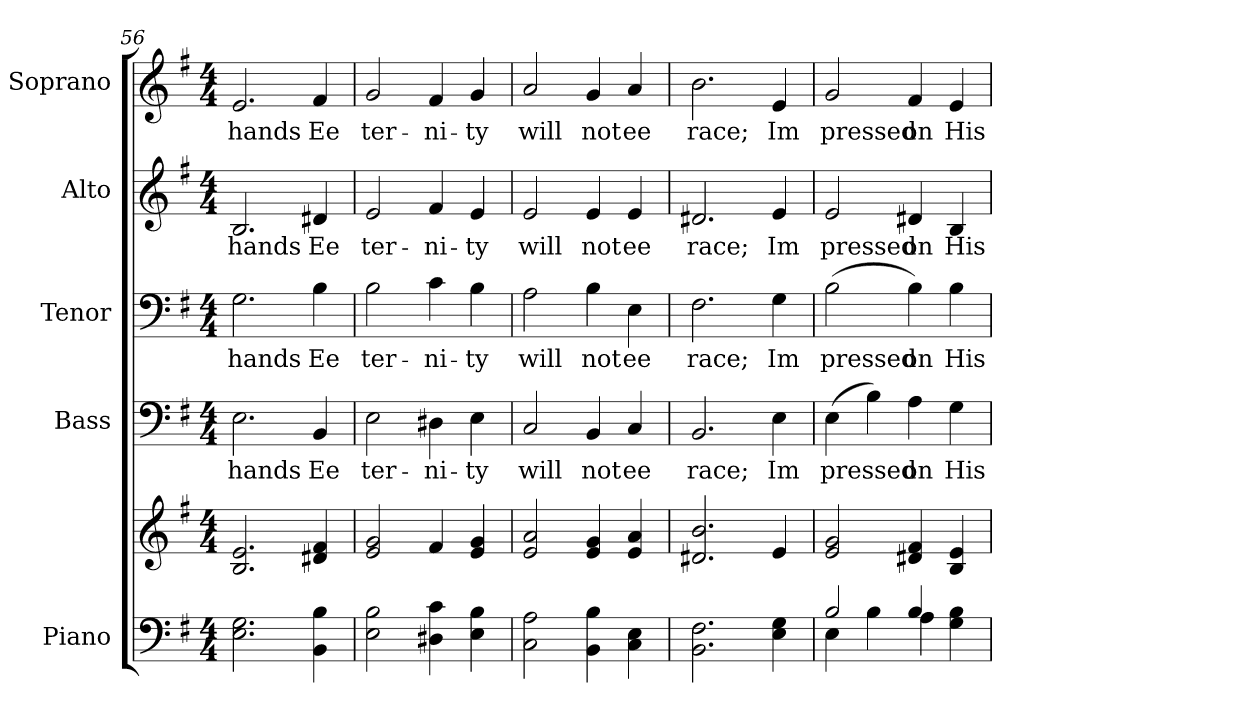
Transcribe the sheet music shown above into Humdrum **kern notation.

**kern	**kern	**kern	**text	**kern	**text	**kern	**text	**kern	**text
*part5	*part5	*part4	*part4	*part3	*part3	*part2	*part2	*part1	*part1
*staff6	*staff5	*staff4	*staff4	*staff3	*staff3	*staff2	*staff2	*staff1	*staff1
*I"Piano	*	*I"Bass	*	*I"Tenor	*	*I"Alto	*	*I"Soprano	*
*I'Pno.	*	*I'B.	*	*I'T.	*	*I'A.	*	*I'S.	*
!!LO:PB:g=z
*clefF4	*clefG2	*clefF4	*	*clefF4	*	*clefG2	*	*clefG2	*
*k[f#]	*k[f#]	*k[f#]	*	*k[f#]	*	*k[f#]	*	*k[f#]	*
*G:	*G:	*G:	*	*G:	*	*G:	*	*G:	*
*M4/4	*M4/4	*M4/4	*	*M4/4	*	*M4/4	*	*M4/4	*
=56	=56	=56	=56	=56	=56	=56	=56	=56	=56
!	!	!	!LO:LY:b:color=#000000	!	!	!	!	!	!
!	!	!	!	!	!LO:LY:b:color=#000000	!	!	!	!
!	!	!	!	!	!	!	!LO:LY:b:color=#000000	!	!
!	!	!	!	!	!	!	!	!	!LO:LY:b:color=#000000
2.Ei\ 2.Gi	2.Bi/ 2.ei	2.Ei\	hands	2.Gi\	hands	2.Bi/	hands	2.ei/	hands
!	!	!	!LO:LY:b:color=#000000	!	!	!	!	!	!
!	!	!	!	!	!LO:LY:b:color=#000000	!	!	!	!
!	!	!	!	!	!	!	!LO:LY:b:color=#000000	!	!
!	!	!	!	!	!	!	!	!	!LO:LY:b:color=#000000
4BBi\ 4Bi	4d#Xi/ 4f#i	4BBi/	Ee	4Bi\	Ee	4d#Xi/	Ee	4f#i/	Ee
=57	=57	=57	=57	=57	=57	=57	=57	=57	=57
!	!	!	!LO:LY:b:color=#000000	!	!	!	!	!	!
!	!	!	!	!	!LO:LY:b:color=#000000	!	!	!	!
!	!	!	!	!	!	!	!LO:LY:b:color=#000000	!	!
!	!	!	!	!	!	!	!	!	!LO:LY:b:color=#000000
2Ei\ 2Bi	2ei/ 2gi	2Ei\	ter-	2Bi\	ter-	2ei/	ter-	2gi/	ter-
!	!	!	!LO:LY:b:color=#000000	!	!	!	!	!	!
!	!	!	!	!	!LO:LY:b:color=#000000	!	!	!	!
!	!	!	!	!	!	!	!LO:LY:b:color=#000000	!	!
!	!	!	!	!	!	!	!	!	!LO:LY:b:color=#000000
4D#Xi\ 4ci	4f#i/	4D#Xi\	-ni-	4ci\	-ni-	4f#i/	-ni-	4f#i/	-ni-
!	!	!	!LO:LY:b:color=#000000	!	!	!	!	!	!
!	!	!	!	!	!LO:LY:b:color=#000000	!	!	!	!
!	!	!	!	!	!	!	!LO:LY:b:color=#000000	!	!
!	!	!	!	!	!	!	!	!	!LO:LY:b:color=#000000
4Ei\ 4Bi	4ei/ 4gi	4Ei\	-ty	4Bi\	-ty	4ei/	-ty	4gi/	-ty
=58	=58	=58	=58	=58	=58	=58	=58	=58	=58
!	!	!	!LO:LY:b:color=#000000	!	!	!	!	!	!
!	!	!	!	!	!LO:LY:b:color=#000000	!	!	!	!
!	!	!	!	!	!	!	!LO:LY:b:color=#000000	!	!
!	!	!	!	!	!	!	!	!	!LO:LY:b:color=#000000
2Ci\ 2Ai	2ei/ 2ai	2Ci/	will	2Ai\	will	2ei/	will	2ai/	will
!	!	!	!LO:LY:b:color=#000000	!	!	!	!	!	!
!	!	!	!	!	!LO:LY:b:color=#000000	!	!	!	!
!	!	!	!	!	!	!	!LO:LY:b:color=#000000	!	!
!	!	!	!	!	!	!	!	!	!LO:LY:b:color=#000000
4BBi\ 4Bi	4ei/ 4gi	4BBi/	not	4Bi\	not	4ei/	not	4gi/	not
!	!	!	!LO:LY:b:color=#000000	!	!	!	!	!	!
!	!	!	!	!	!LO:LY:b:color=#000000	!	!	!	!
!	!	!	!	!	!	!	!LO:LY:b:color=#000000	!	!
!	!	!	!	!	!	!	!	!	!LO:LY:b:color=#000000
4Ci\ 4Ei	4ei/ 4ai	4Ci/	ee	4Ei\	ee	4ei/	ee	4ai/	ee
!!LO:PB:g=z
=59	=59	=59	=59	=59	=59	=59	=59	=59	=59
!	!	!	!LO:LY:b:color=#000000	!	!	!	!	!	!
!	!	!	!	!	!LO:LY:b:color=#000000	!	!	!	!
!	!	!	!	!	!	!	!LO:LY:b:color=#000000	!	!
!	!	!	!	!	!	!	!	!	!LO:LY:b:color=#000000
2.BBi\ 2.F#i	2.d#Xi/ 2.bi	2.BBi/	race;	2.F#i\	race;	2.d#Xi/	race;	2.bi\	race;
!	!	!	!LO:LY:b:color=#000000	!	!	!	!	!	!
!	!	!	!	!	!LO:LY:b:color=#000000	!	!	!	!
!	!	!	!	!	!	!	!LO:LY:b:color=#000000	!	!
!	!	!	!	!	!	!	!	!	!LO:LY:b:color=#000000
4Ei\ 4Gi	4ei/	4Ei\	Im	4Gi\	Im	4ei/	Im	4ei/	Im
=60	=60	=60	=60	=60	=60	=60	=60	=60	=60
*^	*	*	*	*	*	*	*	*	*
!	!	!	!	!LO:LY:b:color=#000000	!	!	!	!	!	!
!	!	!	!	!	!	!LO:LY:b:color=#000000	!	!	!	!
!	!	!	!	!	!	!	!	!LO:LY:b:color=#000000	!	!
!	!	!	!	!	!	!	!	!	!	!LO:LY:b:color=#000000
2Bi/	4Ei\	2ei/ 2gi	(4Ei\	pressed	(2Bi\	pressed	2ei/	pressed	2gi/	pressed
.	4Bi\	.	4Bi\)	.	.	.	.	.	.	.
!	!	!	!	!LO:LY:b:color=#000000	!	!	!	!	!	!
!	!	!	!	!	!	!LO:LY:b:color=#000000	!	!	!	!
!	!	!	!	!	!	!	!	!LO:LY:b:color=#000000	!	!
!	!	!	!	!	!	!	!	!	!	!LO:LY:b:color=#000000
4Bi/	4Ai\	4d#Xi/ 4f#i	4Ai\	on	4Bi\)	on	4d#Xi/	on	4f#i/	on
!	!	!	!	!LO:LY:b:color=#000000	!	!	!	!	!	!
!	!	!	!	!	!	!LO:LY:b:color=#000000	!	!	!	!
!	!	!	!	!	!	!	!	!LO:LY:b:color=#000000	!	!
!	!	!	!	!	!	!	!	!	!	!LO:LY:b:color=#000000
4Gi\ 4Bi	4ryy	4Bi/ 4ei	4Gi\	His	4Bi\	His	4Bi/	His	4ei/	His
*v	*v	*	*	*	*	*	*	*	*	*
=	=	=	=	=	=	=	=	=	=
*-	*-	*-	*-	*-	*-	*-	*-	*-	*-
